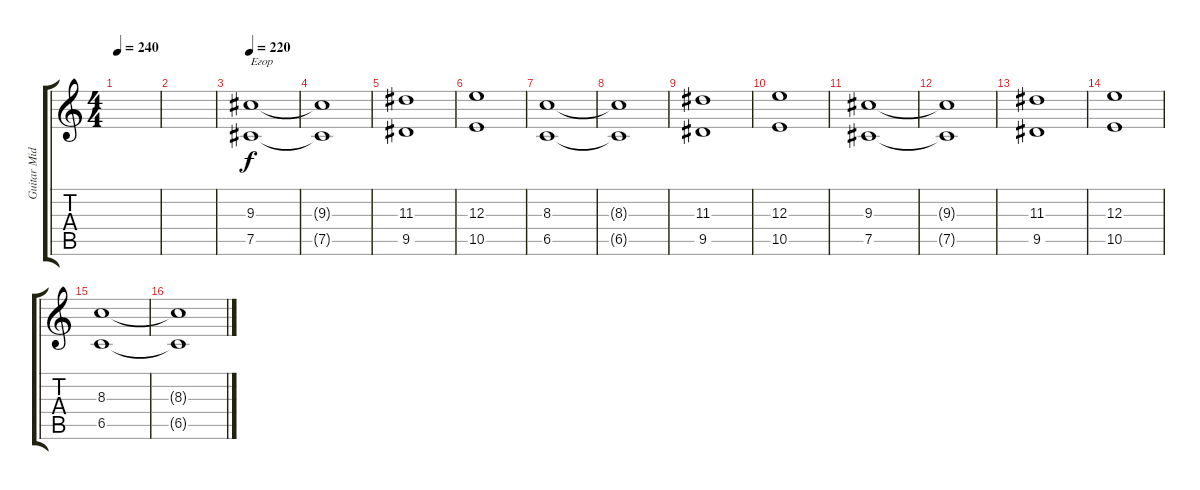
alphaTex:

\track ("Guitar Mid" "Guitar Mid") {instrument distortionguitar}
\staff {score tabs}
\tuning (Db4 Ab3 E3 B2 Gb2 B1) {hide}
\ts (4 4)
\tempo 240
\clef g2
\ks c
|
|
\tempo 220
(9.3 7.5).1{txt "Егор"} |
(9.3{t} 7.5{t}).1 |
(11.3 9.5).1 |
(12.3 10.5).1 |
(8.3 6.5).1 |
(8.3{t} 6.5{t}).1 |
(11.3 9.5).1 |
(12.3 10.5).1 |
(9.3 7.5).1 |
(9.3{t} 7.5{t}).1 |
(11.3 9.5).1 |
(12.3 10.5).1 |
(8.3 6.5).1 |
(8.3{t} 6.5{t}).1
